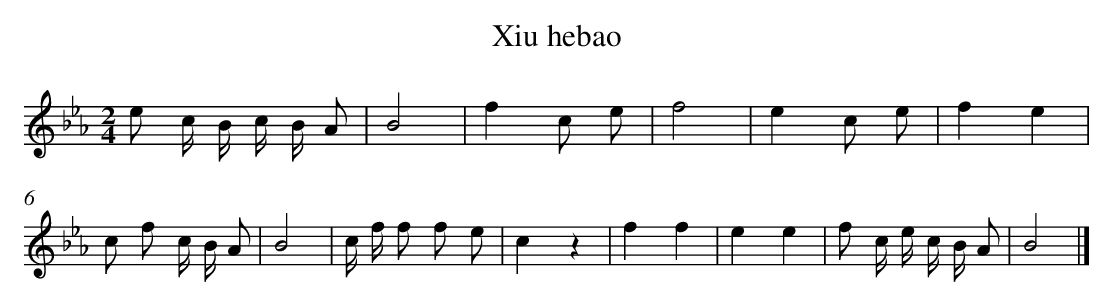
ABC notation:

X:1
T: Xiu hebao
L: 1/8
M: 2/4
K: Eb
e c/ B/ c/ B/ A [I:setbarnb 1]|
B4 |
f2c e |
f4 |
e2c e |
f2e2 |
c f c/ B/ A |
B4 |
c/ f/ f f e |
c2z2 |
f2f2 |
e2e2 |
f c/ e/ c/ B/ A |
B4 |]
